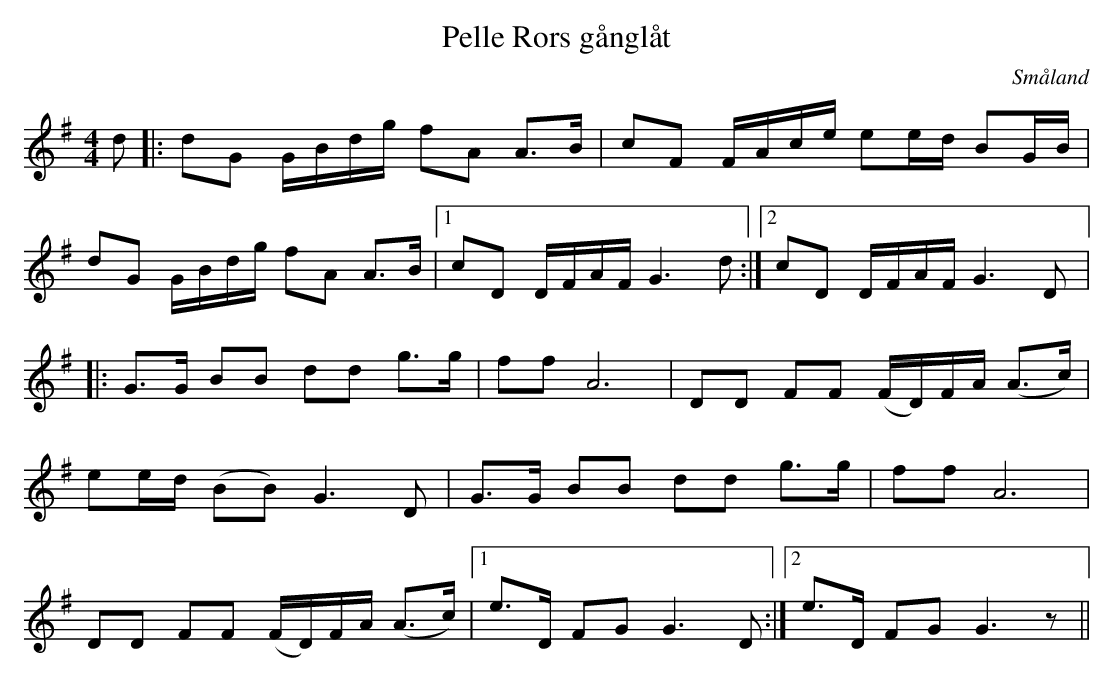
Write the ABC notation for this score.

X:1
T:Pelle Rors gånglåt
O:Småland
M: 4/4
L: 1/8
K:G
d|:dG G/2B/2d/2g/2 fA A3/2B/2|cF F/2A/2c/2e/2 ee/2d/2 BG/2B/2|
dG G/2B/2d/2g/2 fA A3/2B/2|1cD D/2F/2A/2F/2 G3 d:|2cD D/2F/2A/2F/2 G3 D|:
G3/2G/2 BB dd g3/2g/2 |ff A6|DD FF (F/2D/2)F/2A/2 (A3/2c/2)|
ee/2d/2 (BB) G3 D|G3/2G/2 BB dd g3/2g/2 |ff A6|
DD FF (F/2D/2)F/2A/2 (A3/2c/2)|1e3/2D/2 FG G3 D2/2:|2 e3/2D/2 FG G3 z||
